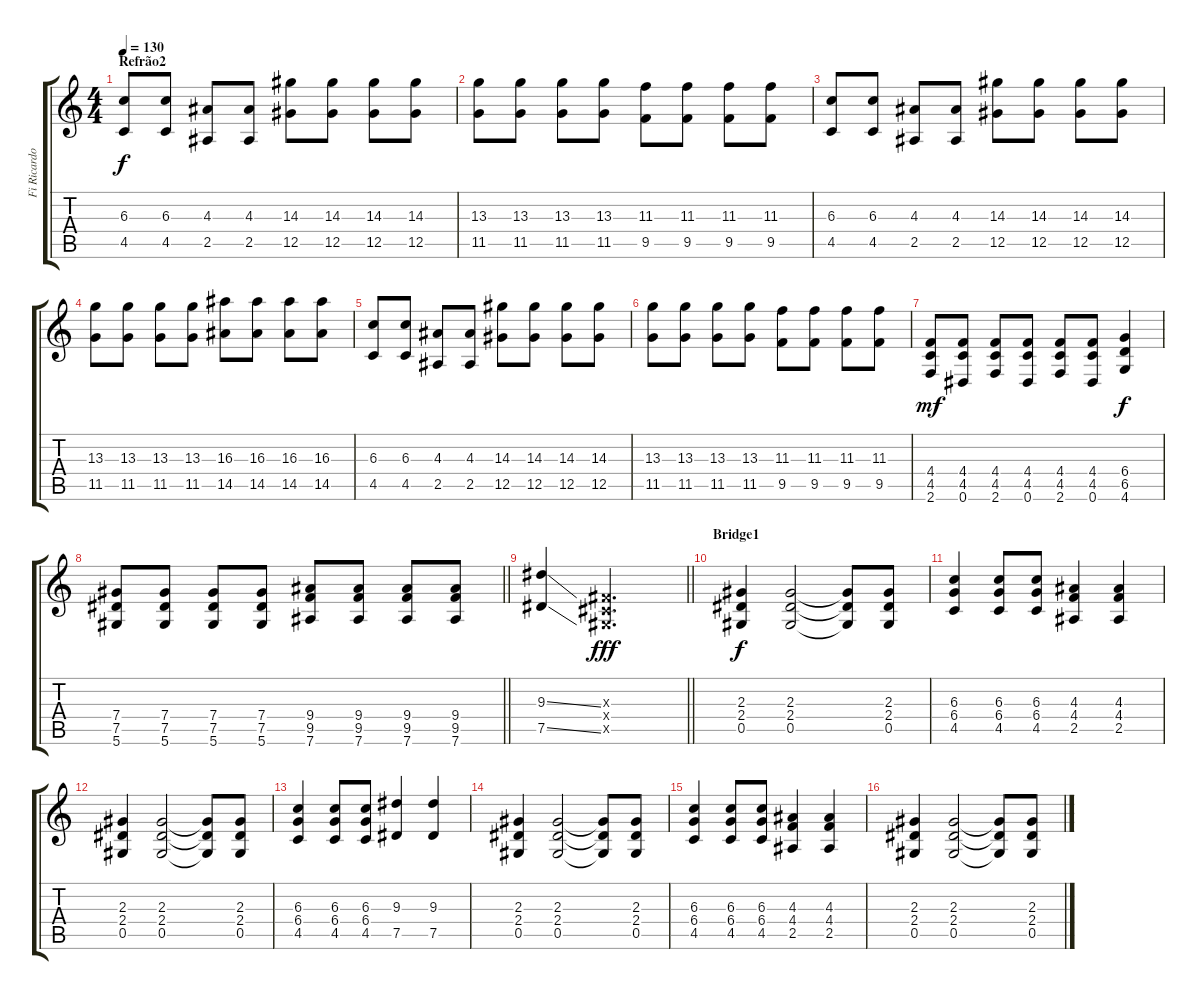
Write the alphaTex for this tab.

\track ("Fi Ricardo(Guitarra)" "Fi Ricardo") {instrument overdrivenguitar}
\staff {score tabs}
\tuning (Eb4 Bb3 Gb3 Db3 Ab2 Eb2) {hide}
\ts (4 4)
\section ("" "Refrão2")
\tempo 130
\clef g2
\ks c
(6.3 4.5).8{dy f} (6.3 4.5).8 (4.3 2.5).8 (4.3 2.5).8 (14.3 12.5).8 (14.3 12.5).8 (14.3 12.5).8 (14.3 12.5).8 |
(13.3 11.5).8 (13.3 11.5).8 (13.3 11.5).8 (13.3 11.5).8 (11.3 9.5).8 (11.3 9.5).8 (11.3 9.5).8 (11.3 9.5).8 |
(6.3 4.5).8 (6.3 4.5).8 (4.3 2.5).8 (4.3 2.5).8 (14.3 12.5).8 (14.3 12.5).8 (14.3 12.5).8 (14.3 12.5).8 |
(13.3 11.5).8 (13.3 11.5).8 (13.3 11.5).8 (13.3 11.5).8 (16.3 14.5).8 (16.3 14.5).8 (16.3 14.5).8 (16.3 14.5).8 |
(6.3 4.5).8 (6.3 4.5).8 (4.3 2.5).8 (4.3 2.5).8 (14.3 12.5).8 (14.3 12.5).8 (14.3 12.5).8 (14.3 12.5).8 |
(13.3 11.5).8 (13.3 11.5).8 (13.3 11.5).8 (13.3 11.5).8 (11.3 9.5).8 (11.3 9.5).8 (11.3 9.5).8 (11.3 9.5).8 |
(4.4 4.5 2.6).8{dy mf} (4.4 4.5 0.6).8 (4.4 4.5 2.6).8 (4.4 4.5 0.6).8 (4.4 4.5 2.6).8 (4.4 4.5 0.6).8 (6.4 6.5 4.6).4{dy f} |
\barLineRight lightlight
(7.4 7.5 5.6).8 (7.4 7.5 5.6).8 (7.4 7.5 5.6).8 (7.4 7.5 5.6).8 (9.4 9.5 7.6).8 (9.4 9.5 7.6).8 (9.4 9.5 7.6).8 (9.4 9.5 7.6).8 |
\barLineRight lightlight
(9.3{ss} 7.5{ss}).4 (0.3{x} 0.4{x} 0.5{x}).2{d dy fff} |
\section ("" "Bridge1")
(2.3 2.4 0.5).4{dy f} (2.3 2.4 0.5).2 (2.3{t} 2.4{t} 0.5{t}).8 (2.3 2.4 0.5).8 |
(6.3 6.4 4.5).4 (6.3 6.4 4.5).8 (6.3 6.4 4.5).8 (4.3 4.4 2.5).4 (4.3 4.4 2.5).4 |
(2.3 2.4 0.5).4 (2.3 2.4 0.5).2 (2.3{t} 2.4{t} 0.5{t}).8 (2.3 2.4 0.5).8 |
(6.3 6.4 4.5).4 (6.3 6.4 4.5).8 (6.3 6.4 4.5).8 (9.3 7.5).4 (9.3 7.5).4 |
(2.3 2.4 0.5).4 (2.3 2.4 0.5).2 (2.3{t} 2.4{t} 0.5{t}).8 (2.3 2.4 0.5).8 |
(6.3 6.4 4.5).4 (6.3 6.4 4.5).8 (6.3 6.4 4.5).8 (4.3 4.4 2.5).4 (4.3 4.4 2.5).4 |
(2.3 2.4 0.5).4 (2.3 2.4 0.5).2 (2.3{t} 2.4{t} 0.5{t}).8 (2.3 2.4 0.5).8
